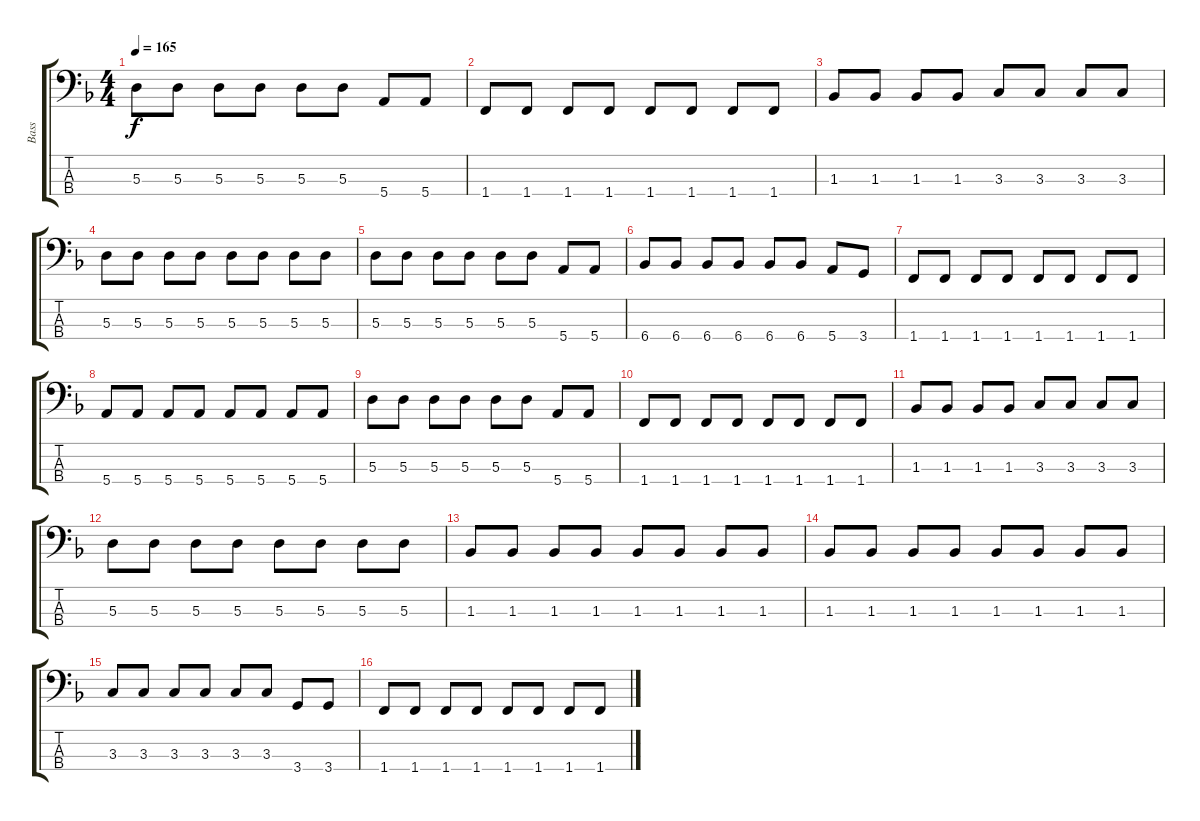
\track ("Bass" "Bass") {instrument electricbasspick}
\staff {score tabs}
\tuning (G2 D2 A1 E1) {hide}
\ts (4 4)
\tempo 165
\clef f4
\ks f
5.3.8{dy f} 5.3.8 5.3.8 5.3.8 5.3.8 5.3.8 5.4.8 5.4.8 |
1.4.8 1.4.8 1.4.8 1.4.8 1.4.8 1.4.8 1.4.8 1.4.8 |
1.3.8 1.3.8 1.3.8 1.3.8 3.3.8 3.3.8 3.3.8 3.3.8 |
5.3.8 5.3.8 5.3.8 5.3.8 5.3.8 5.3.8 5.3.8 5.3.8 |
5.3.8 5.3.8 5.3.8 5.3.8 5.3.8 5.3.8 5.4.8 5.4.8 |
6.4.8 6.4.8 6.4.8 6.4.8 6.4.8 6.4.8 5.4.8 3.4.8 |
1.4.8 1.4.8 1.4.8 1.4.8 1.4.8 1.4.8 1.4.8 1.4.8 |
5.4.8 5.4.8 5.4.8 5.4.8 5.4.8 5.4.8 5.4.8 5.4.8 |
5.3.8 5.3.8 5.3.8 5.3.8 5.3.8 5.3.8 5.4.8 5.4.8 |
1.4.8 1.4.8 1.4.8 1.4.8 1.4.8 1.4.8 1.4.8 1.4.8 |
1.3.8 1.3.8 1.3.8 1.3.8 3.3.8 3.3.8 3.3.8 3.3.8 |
5.3.8 5.3.8 5.3.8 5.3.8 5.3.8 5.3.8 5.3.8 5.3.8 |
1.3.8 1.3.8 1.3.8 1.3.8 1.3.8 1.3.8 1.3.8 1.3.8 |
1.3.8 1.3.8 1.3.8 1.3.8 1.3.8 1.3.8 1.3.8 1.3.8 |
3.3.8 3.3.8 3.3.8 3.3.8 3.3.8 3.3.8 3.4.8 3.4.8 |
1.4.8 1.4.8 1.4.8 1.4.8 1.4.8 1.4.8 1.4.8 1.4.8
